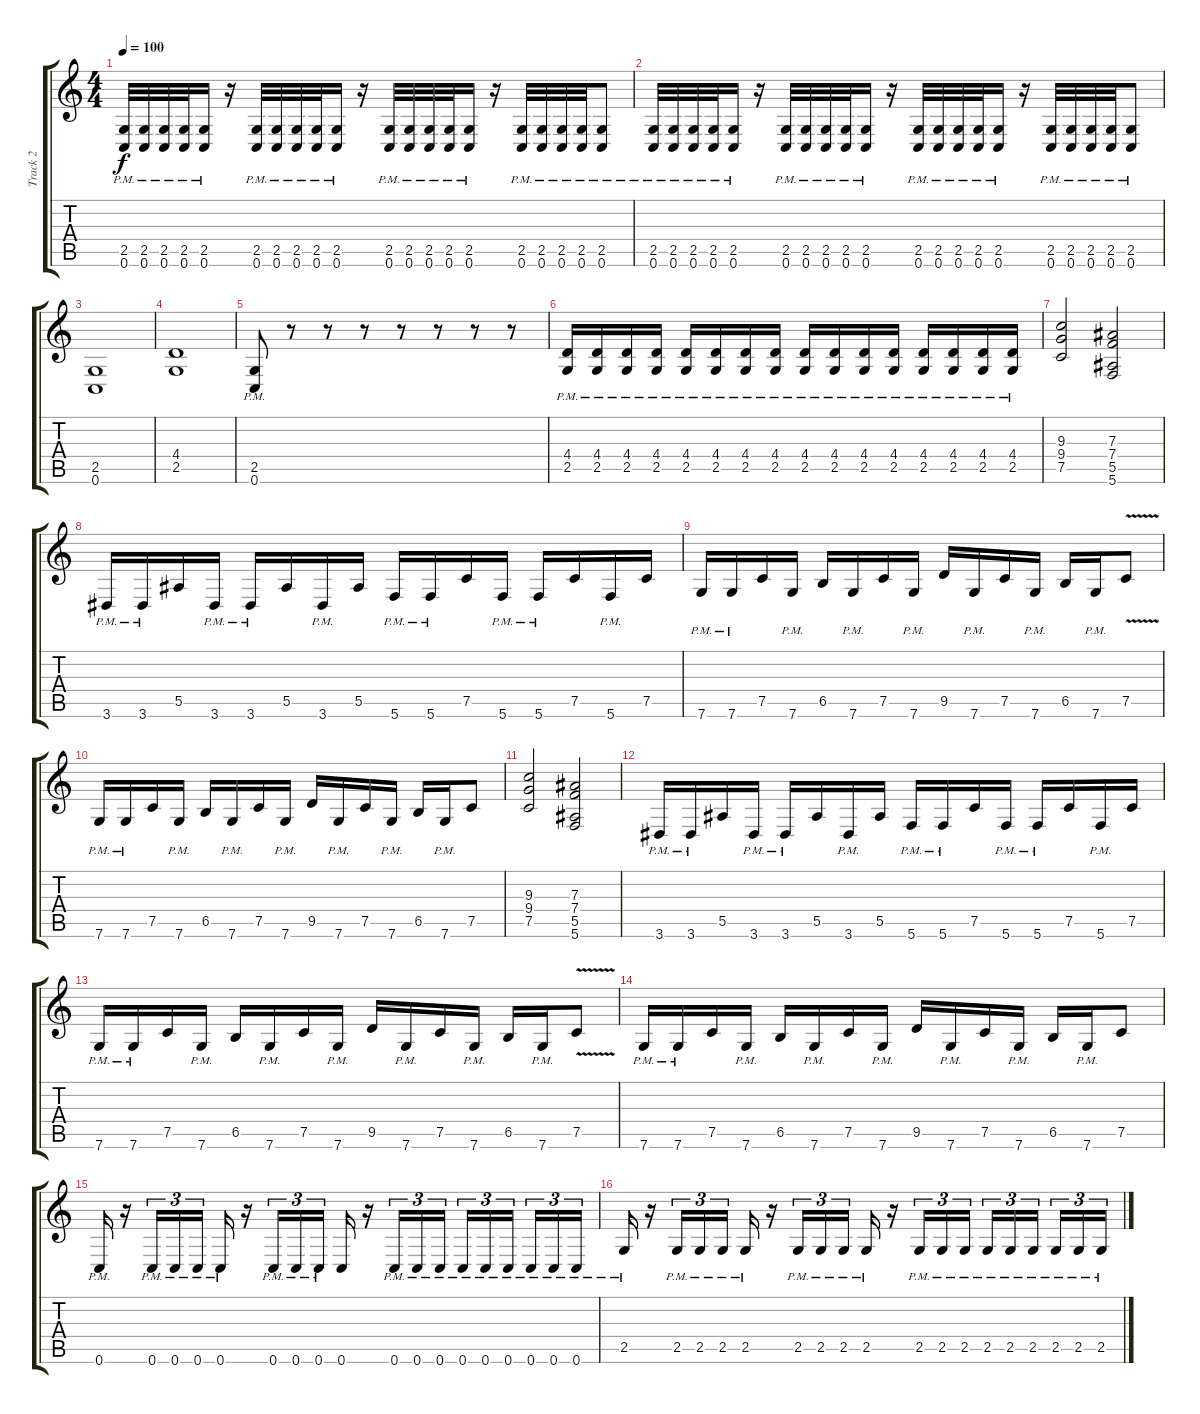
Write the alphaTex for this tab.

\track ("Track 2" "Track 2") {instrument overdrivenguitar}
\staff {score tabs}
\tuning (C4 G3 Eb3 Bb2 F2 C2) {hide}
\ts (4 4)
\tempo 100
\clef g2
\ks c
(2.5{pm} 0.6).32{dy f} (2.5{pm} 0.6).32 (2.5{pm} 0.6).32 (2.5{pm} 0.6).32 (2.5{pm} 0.6{pm}).16 r.16 (2.5{pm} 0.6).32 (2.5{pm} 0.6).32 (2.5{pm} 0.6).32 (2.5{pm} 0.6).32 (2.5{pm} 0.6{pm}).16 r.16 (2.5{pm} 0.6).32 (2.5{pm} 0.6).32 (2.5{pm} 0.6).32 (2.5{pm} 0.6).32 (2.5{pm} 0.6{pm}).16 r.16 (2.5{pm} 0.6).32 (2.5{pm} 0.6).32 (2.5{pm} 0.6).32 (2.5{pm} 0.6).32 (2.5{pm} 0.6{pm}).8 |
(2.5{pm} 0.6).32 (2.5{pm} 0.6).32 (2.5{pm} 0.6).32 (2.5{pm} 0.6).32 (2.5{pm} 0.6{pm}).16 r.16 (2.5{pm} 0.6).32 (2.5{pm} 0.6).32 (2.5{pm} 0.6).32 (2.5{pm} 0.6).32 (2.5{pm} 0.6{pm}).16 r.16 (2.5{pm} 0.6).32 (2.5{pm} 0.6).32 (2.5{pm} 0.6).32 (2.5{pm} 0.6).32 (2.5{pm} 0.6{pm}).16 r.16 (2.5{pm} 0.6).32 (2.5{pm} 0.6).32 (2.5{pm} 0.6).32 (2.5{pm} 0.6).32 (2.5{pm} 0.6{pm}).8 |
(2.5 0.6).1 |
(4.4 2.5).1 |
(2.5{pm} 0.6).8 r.8 r.8 r.8 r.8 r.8 r.8 r.8 |
(4.4{pm} 2.5).16 (4.4{pm} 2.5).16 (4.4{pm} 2.5).16 (4.4{pm} 2.5).16 (4.4{pm} 2.5).16 (4.4{pm} 2.5).16 (4.4{pm} 2.5).16 (4.4{pm} 2.5).16 (4.4{pm} 2.5).16 (4.4{pm} 2.5).16 (4.4{pm} 2.5).16 (4.4{pm} 2.5).16 (4.4{pm} 2.5).16 (4.4{pm} 2.5).16 (4.4{pm} 2.5).16 (4.4{pm} 2.5).16 |
(9.3 9.4 7.5).2 (7.3 7.4 5.5 5.6).2 |
3.6{pm}.16 3.6{pm}.16 5.5.16 3.6{pm}.16 3.6{pm}.16 5.5.16 3.6{pm}.16 5.5.16 5.6{pm}.16 5.6{pm}.16 7.5.16 5.6{pm}.16 5.6{pm}.16 7.5.16 5.6{pm}.16 7.5.16 |
7.6{pm}.16 7.6{pm}.16 7.5.16 7.6{pm}.16 6.5.16 7.6{pm}.16 7.5.16 7.6{pm}.16 9.5.16 7.6{pm}.16 7.5.16 7.6{pm}.16 6.5.16 7.6{pm}.16 7.5{v}.8 |
7.6{pm}.16 7.6{pm}.16 7.5.16 7.6{pm}.16 6.5.16 7.6{pm}.16 7.5.16 7.6{pm}.16 9.5.16 7.6{pm}.16 7.5.16 7.6{pm}.16 6.5.16 7.6{pm}.16 7.5.8 |
(9.3 9.4 7.5).2 (7.3 7.4 5.5 5.6).2 |
3.6{pm}.16 3.6{pm}.16 5.5.16 3.6{pm}.16 3.6{pm}.16 5.5.16 3.6{pm}.16 5.5.16 5.6{pm}.16 5.6{pm}.16 7.5.16 5.6{pm}.16 5.6{pm}.16 7.5.16 5.6{pm}.16 7.5.16 |
7.6{pm}.16 7.6{pm}.16 7.5.16 7.6{pm}.16 6.5.16 7.6{pm}.16 7.5.16 7.6{pm}.16 9.5.16 7.6{pm}.16 7.5.16 7.6{pm}.16 6.5.16 7.6{pm}.16 7.5{v}.8 |
7.6{pm}.16 7.6{pm}.16 7.5.16 7.6{pm}.16 6.5.16 7.6{pm}.16 7.5.16 7.6{pm}.16 9.5.16 7.6{pm}.16 7.5.16 7.6{pm}.16 6.5.16 7.6{pm}.16 7.5.8 |
0.6{pm}.16 r.16 0.6{pm}.16{tu (3 2)} 0.6{pm}.16{tu (3 2)} 0.6{pm}.16{tu (3 2)} 0.6{pm}.16 r.16 0.6{pm}.16{tu (3 2)} 0.6{pm}.16{tu (3 2)} 0.6{pm}.16{tu (3 2)} 0.6.16 r.16 0.6{pm}.16{tu (3 2)} 0.6{pm}.16{tu (3 2)} 0.6{pm}.16{tu (3 2)} 0.6{pm}.16{tu (3 2)} 0.6{pm}.16{tu (3 2)} 0.6{pm}.16{tu (3 2)} 0.6{pm}.16{tu (3 2)} 0.6{pm}.16{tu (3 2)} 0.6{pm}.16{tu (3 2)} |
2.5{pm}.16 r.16 2.5{pm}.16{tu (3 2)} 2.5{pm}.16{tu (3 2)} 2.5{pm}.16{tu (3 2)} 2.5{pm}.16 r.16 2.5{pm}.16{tu (3 2)} 2.5{pm}.16{tu (3 2)} 2.5{pm}.16{tu (3 2)} 2.5{pm}.16 r.16 2.5{pm}.16{tu (3 2)} 2.5{pm}.16{tu (3 2)} 2.5{pm}.16{tu (3 2)} 2.5{pm}.16{tu (3 2)} 2.5{pm}.16{tu (3 2)} 2.5{pm}.16{tu (3 2)} 2.5{pm}.16{tu (3 2)} 2.5{pm}.16{tu (3 2)} 2.5{pm}.16{tu (3 2)}
